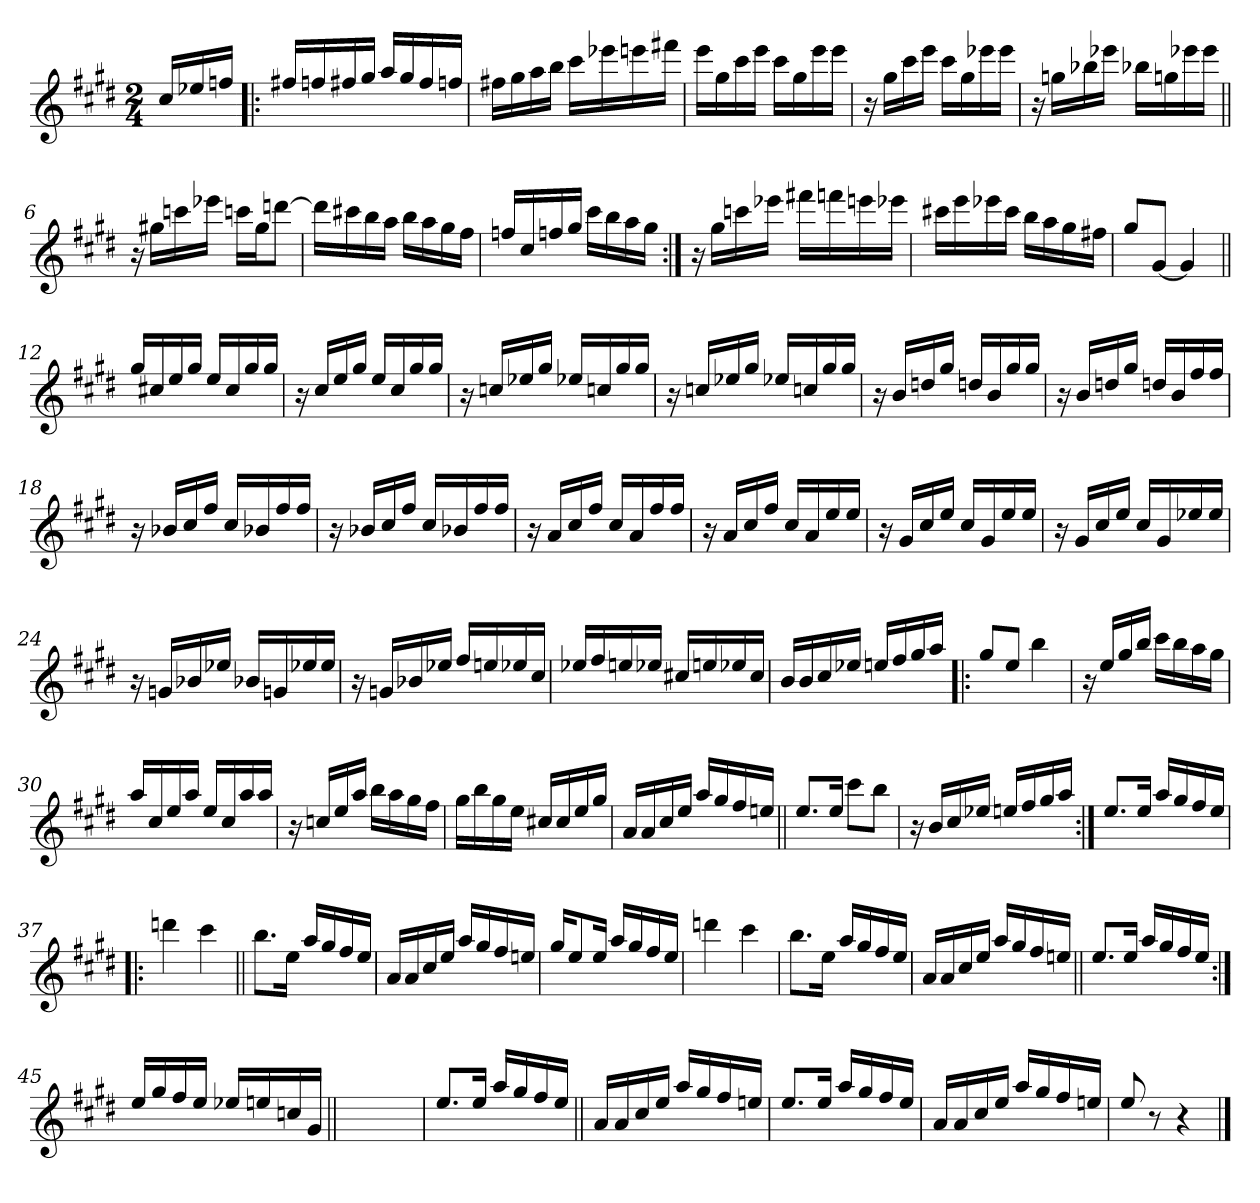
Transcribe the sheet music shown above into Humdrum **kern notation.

**kern
*part1
*staff1
*clefG2
*k[f#c#g#d#]
*E:
*M2/4
=
16cc#/LL
16ee-X/
16ffn/JJ
=1!|:
16ff#X/LL
16ffn/
16ff#X/
16gg#/JJ
16aa/LL
16gg#/
16ff#/
16ffn/JJ
=2
16ff#X\LL
16gg#\
16aa\
16bb\JJ
16ccc#\LL
16eee-X\
16eeen\
16fff#X\JJ
=3
16eee\LL
16gg#\
16ccc#\
16eee\JJ
16ccc#\LL
16gg#\
16eee\
16eee\JJ
=4
16r
16gg#\LL
16ccc#\
16eee\JJ
16ccc#\LL
16gg#\
16eee-X\
16eee-\JJ
!!LO:LB:g=z
=5
16r
16ggn\LL
16bb-X\
16eee-X\JJ
16bb-X\LL
16ggn\
16eee-X\
16eee-\JJ
=6||
16r
16gg#X\LL
16cccn\
16eee-X\JJ
16cccn\LL
16gg#\J
[>8dddn\J
=7
16dddn\LL]
16ccc#X\
16bb\
16aa\JJ
16bb\LL
16aa\
16gg#\
16ff#\JJ
=8
16ffn/LL
16cc#/
16ffn/
16gg#/JJ
16ccc#\LL
16bb\
16aa\
16gg#\JJ
=9:|!
16r
16gg#\LL
16cccn\
16eee-X\JJ
16fff#X\LL
16fffn\
16eeen\
16eee-X\JJ
!!LO:LB:g=z
=10
16ccc#X\LL
16eee\
16eee-X\
16ccc#\JJ
16bb\LL
16aa\
16gg#\
16ff#X\JJ
=11
8gg#/L
[<8g#/J
4g#/]
=12||
16gg#/LL
16cc#X/
16ee/
16gg#/JJ
16ee/LL
16cc#/
16gg#/
16gg#/JJ
=13
16r
16cc#/LL
16ee/
16gg#/JJ
16ee/LL
16cc#/
16gg#/
16gg#/JJ
=14
16r
16ccn/LL
16ee-X/
16gg#/JJ
16ee-X/LL
16ccn/
16gg#/
16gg#/JJ
!!LO:LB:g=z
=15
16r
16ccn/LL
16ee-X/
16gg#/JJ
16ee-X/LL
16ccn/
16gg#/
16gg#/JJ
=16
16r
16b/LL
16ddn/
16gg#/JJ
16ddn/LL
16b/
16gg#/
16gg#/JJ
=17
16r
16b/LL
16ddn/
16gg#/JJ
16ddn/LL
16b/
16ff#/
16ff#/JJ
=18
16r
16b-X/LL
16cc#/
16ff#/JJ
16cc#/LL
16b-X/
16ff#/
16ff#/JJ
=19
16r
16b-X/LL
16cc#/
16ff#/JJ
16cc#/LL
16b-X/
16ff#/
16ff#/JJ
!!LO:LB:g=z
=20
16r
16a/LL
16cc#/
16ff#/JJ
16cc#/LL
16a/
16ff#/
16ff#/JJ
=21
16r
16a/LL
16cc#/
16ff#/JJ
16cc#/LL
16a/
16ee/
16ee/JJ
=22
16r
16g#/LL
16cc#/
16ee/JJ
16cc#/LL
16g#/
16ee/
16ee/JJ
=23
16r
16g#/LL
16cc#/
16ee/JJ
16cc#/LL
16g#/
16ee-X/
16ee-/JJ
=24
16r
16gn/LL
16b-X/
16ee-X/JJ
16b-X/LL
16gn/
16ee-X/
16ee-/JJ
!!LO:LB:g=z
=25
16r
16gn/LL
16b-X/
16ee-X/JJ
16ff#/LL
16een/
16ee-X/
16cc#/JJ
=26
16ee-X/LL
16ff#/
16een/
16ee-X/JJ
16cc#X/LL
16een/
16ee-X/
16cc#/JJ
=27
16b/LL
16b/
16cc#/
16ee-X/JJ
16een/LL
16ff#/
16gg#/
16aa/JJ
=28!|:
8gg#/L
8ee/J
4bb\
=29
16r
16ee/LL
16gg#/
16bb/JJ
16ccc#\LL
16bb\
16aa\
16gg#\JJ
=30
16aa/LL
16cc#/
16ee/
16aa/JJ
16ee/LL
16cc#/
16aa/
16aa/JJ
!!LO:LB:g=z
=31
16r
16ccn/LL
16ee/
16aa/JJ
16bb\LL
16aa\
16gg#\
16ff#\JJ
=32
16gg#\LL
16bb\
16gg#\
16ee\JJ
16cc#X/LL
16cc#/
16ee/
16gg#/JJ
=33
16a/LL
16a/
16cc#/
16ee/JJ
16aa/LL
16gg#/
16ff#/
16een/JJ
=34||
8.ee/L
16ee/Jk
8ccc#\L
8bb\J
=35
16r
16b/LL
16cc#/
16ee-X/JJ
16een/LL
16ff#/
16gg#/
16aa/JJ
!!LO:LB:g=z
=36:|!
8.ee/L
16ee/Jk
16aa/LL
16gg#/
16ff#/
16ee/JJ
=37!|:
4dddn\
4ccc#\
=38||
8.bb\L
16ee\Jk
16aa/LL
16gg#/
16ff#/
16ee/JJ
=39
16a/LL
16a/
16cc#/
16ee/JJ
16aa/LL
16gg#/
16ff#/
16een/JJ
=40
16gg#/KL
8ee/
16ee/Jk
16aa/LL
16gg#/
16ff#/
16ee/JJ
=41
4dddn\
4ccc#\
!!LO:LB:g=z
=42
8.bb\L
16ee\Jk
16aa/LL
16gg#/
16ff#/
16ee/JJ
=43
16a/LL
16a/
16cc#/
16ee/JJ
16aa/LL
16gg#/
16ff#/
16een/JJ
=44||
8.ee/L
16ee/Jk
16aa/LL
16gg#/
16ff#/
16ee/JJ
=45:|!
16ee/LL
16gg#/
16ff#/
16ee/JJ
16ee-X/LL
16een/
16ccn/
16g#/JJ
=45X451||
2ryy
!!LO:LB:g=z
=46
8.ee/L
16ee/Jk
16aa/LL
16gg#/
16ff#/
16ee/JJ
=47||
16a/LL
16a/
16cc#/
16ee/JJ
16aa/LL
16gg#/
16ff#/
16een/JJ
=48
8.ee/L
16ee/Jk
16aa/LL
16gg#/
16ff#/
16ee/JJ
=49
16a/LL
16a/
16cc#/
16ee/JJ
16aa/LL
16gg#/
16ff#/
16een/JJ
=50
8ee/
8r
4r
==
*-
